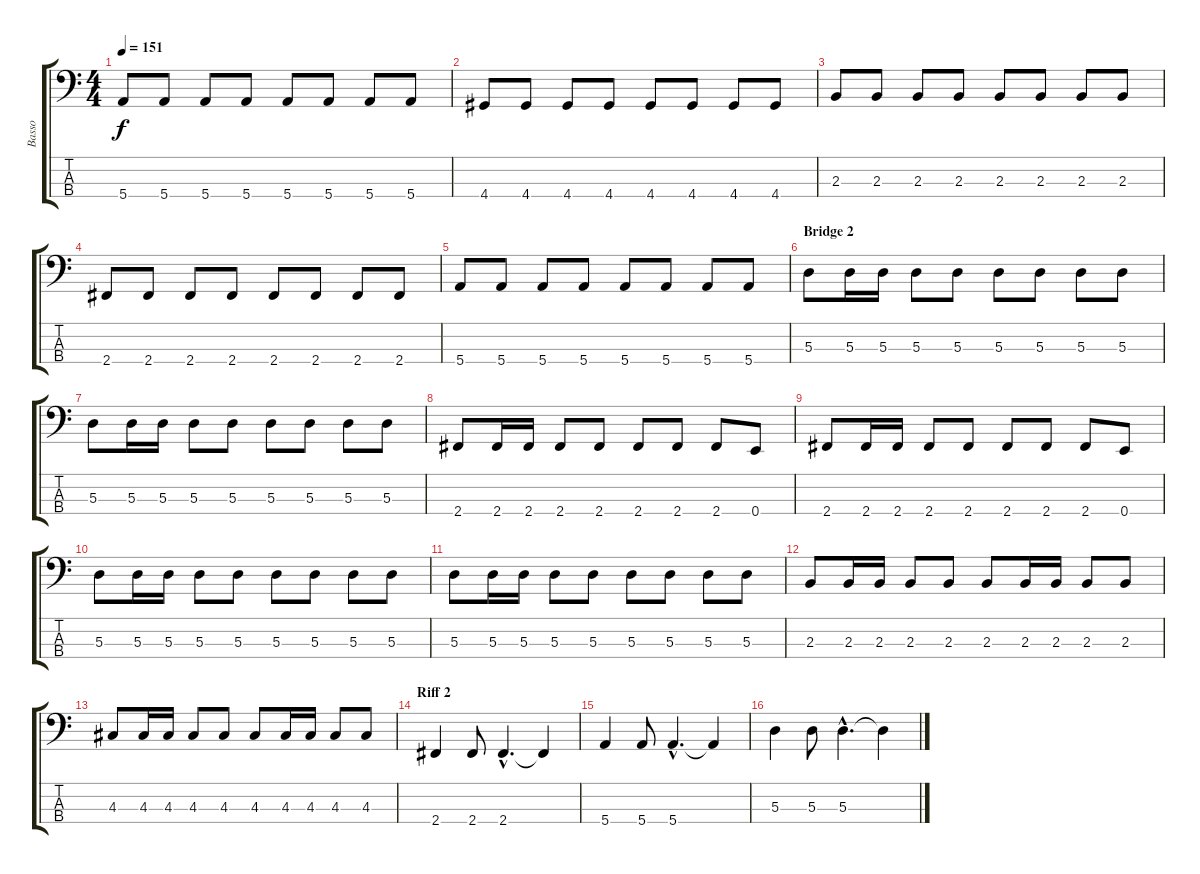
\track ("Basso" "Basso") {instrument electricbasspick}
\staff {score tabs}
\tuning (G2 D2 A1 E1) {hide}
\ts (4 4)
\tempo 151
\clef f4
\ks c
5.4.8{dy f} 5.4.8 5.4.8 5.4.8 5.4.8 5.4.8 5.4.8 5.4.8 |
4.4.8 4.4.8 4.4.8 4.4.8 4.4.8 4.4.8 4.4.8 4.4.8 |
2.3.8 2.3.8 2.3.8 2.3.8 2.3.8 2.3.8 2.3.8 2.3.8 |
2.4.8 2.4.8 2.4.8 2.4.8 2.4.8 2.4.8 2.4.8 2.4.8 |
5.4.8 5.4.8 5.4.8 5.4.8 5.4.8 5.4.8 5.4.8 5.4.8 |
\section ("" "Bridge 2")
5.3.8 5.3.16 5.3.16 5.3.8 5.3.8 5.3.8 5.3.8 5.3.8 5.3.8 |
5.3.8 5.3.16 5.3.16 5.3.8 5.3.8 5.3.8 5.3.8 5.3.8 5.3.8 |
2.4.8 2.4.16 2.4.16 2.4.8 2.4.8 2.4.8 2.4.8 2.4.8 0.4.8 |
2.4.8 2.4.16 2.4.16 2.4.8 2.4.8 2.4.8 2.4.8 2.4.8 0.4.8 |
5.3.8 5.3.16 5.3.16 5.3.8 5.3.8 5.3.8 5.3.8 5.3.8 5.3.8 |
5.3.8 5.3.16 5.3.16 5.3.8 5.3.8 5.3.8 5.3.8 5.3.8 5.3.8 |
2.3.8 2.3.16 2.3.16 2.3.8 2.3.8 2.3.8 2.3.16 2.3.16 2.3.8 2.3.8 |
4.3.8 4.3.16 4.3.16 4.3.8 4.3.8 4.3.8 4.3.16 4.3.16 4.3.8 4.3.8 |
\section ("" "Riff 2")
2.4.4 2.4.8 2.4{hac}.4{d} 2.4{t}.4 |
5.4.4 5.4.8 5.4{hac}.4{d} 5.4{t}.4 |
5.3.4 5.3.8 5.3{hac}.4{d} 5.3{t}.4
